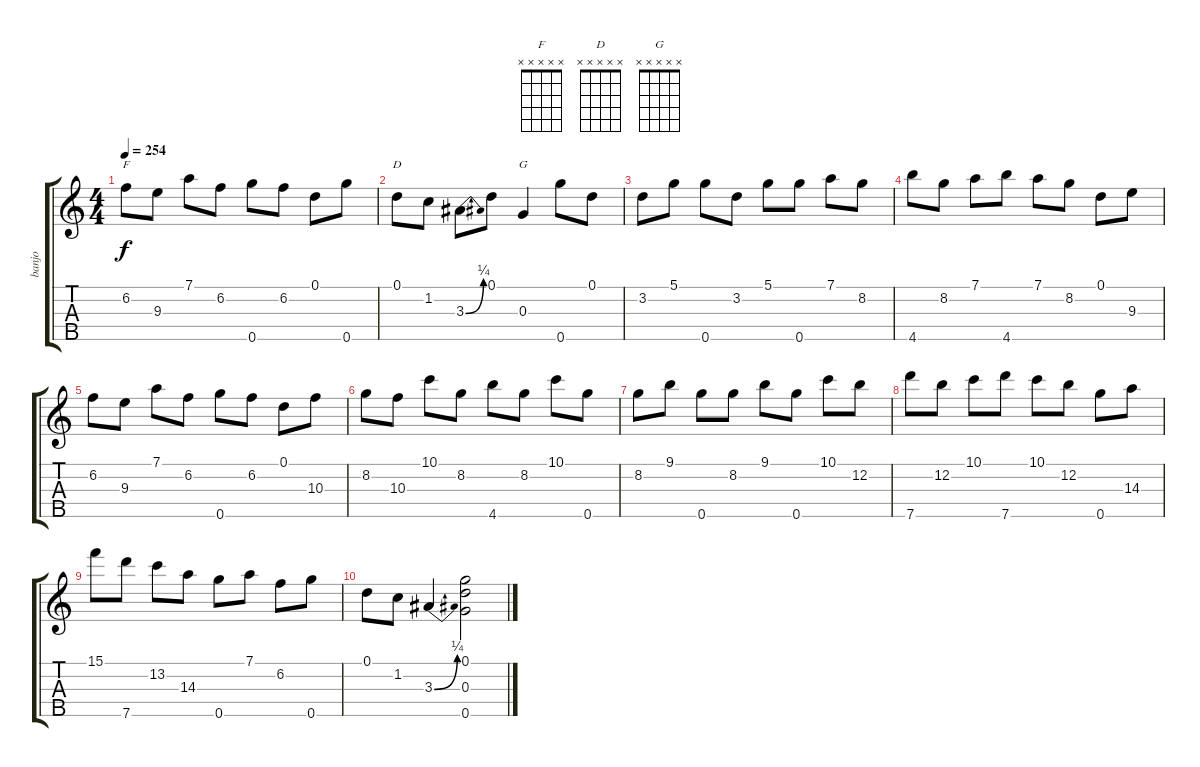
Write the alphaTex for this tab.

\track ("banjo" "banjo") {instrument banjo}
\staff {score tabs}
\tuning (D4 B3 G3 D3 G4) {hide}
\displaytranspose 12
\chord ("F" x x x x x) {firstfret 0}
\chord ("D" x x x x x) {firstfret 0}
\chord ("G" x x x x x) {firstfret 0}
\ts (4 4)
\tempo 254
\clef g2
\ks c
6.2.8{ch "F" dy f} 9.3.8 7.1.8 6.2.8 0.5.8 6.2.8 0.1.8 0.5.8 |
0.1.8{ch "D"} 1.2.8 3.3{be (bend 0 0 60 1)}.8 0.1.8 0.3.4{ch "G"} 0.5.8 0.1.8 |
3.2.8 5.1.8 0.5.8 3.2.8 5.1.8 0.5.8 7.1.8 8.2.8 |
4.5.8 8.2.8 7.1.8 4.5.8 7.1.8 8.2.8 0.1.8 9.3.8 |
6.2.8 9.3.8 7.1.8 6.2.8 0.5.8 6.2.8 0.1.8 10.3.8 |
8.2.8 10.3.8 10.1.8 8.2.8 4.5.8 8.2.8 10.1.8 0.5.8 |
8.2.8 9.1.8 0.5.8 8.2.8 9.1.8 0.5.8 10.1.8 12.2.8 |
7.5.8 12.2.8 10.1.8 7.5.8 10.1.8 12.2.8 0.5.8 14.3.8 |
15.1.8 7.5.8 13.2.8 14.3.8 0.5.8 7.1.8 6.2.8 0.5.8 |
0.1.8 1.2.8 3.3{be (bend 0 0 60 1)}.4 (0.1 0.3 0.5).2
